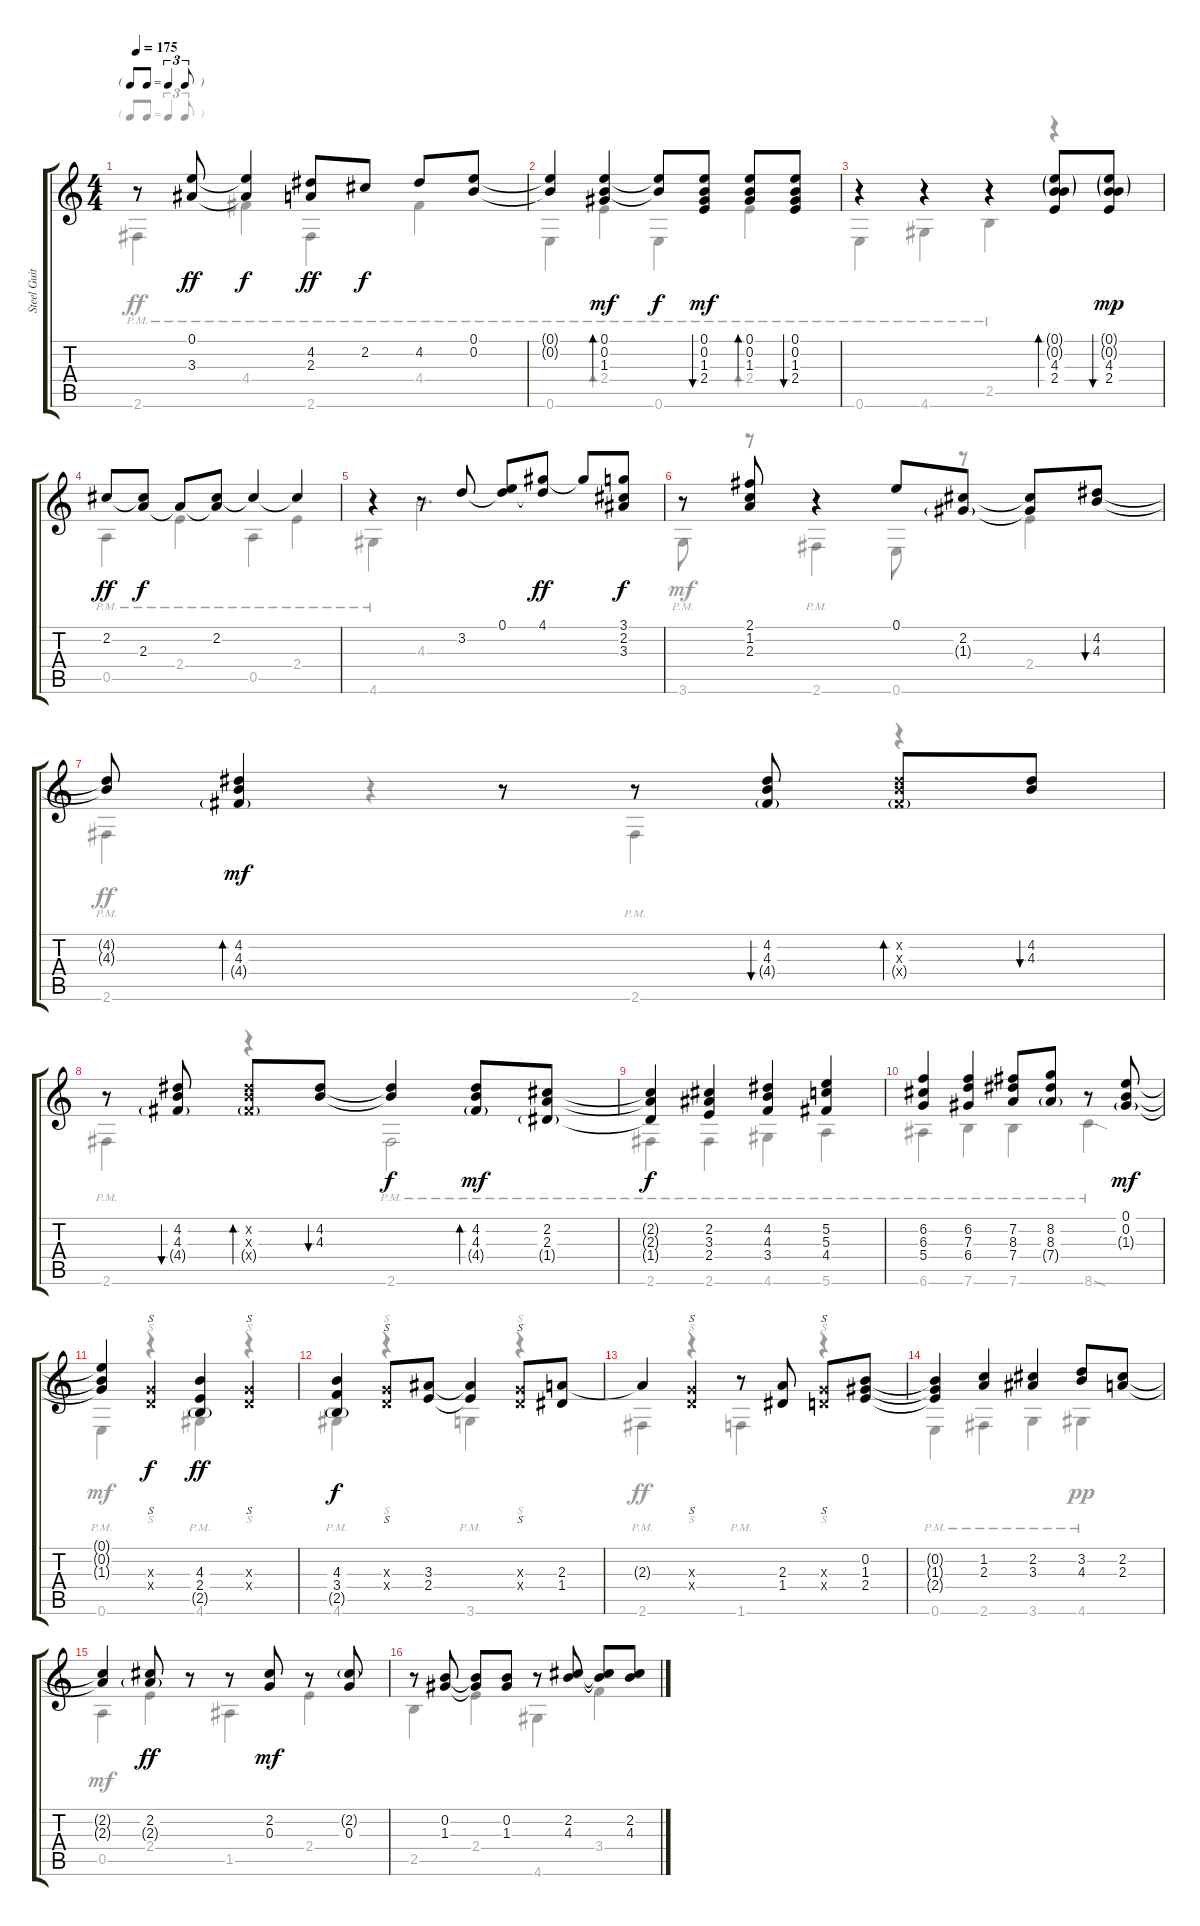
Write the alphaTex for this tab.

\track ("Steel Guitar" "Steel Guit") {instrument acousticguitarsteel}
\staff {score tabs}
\tuning (E4 B3 G3 D3 A2 E2) {hide}
\voice
\ts (4 4)
\tf triplet8th
\tempo 175
\clef g2
\ks c
r.8{dy f} (0.1 3.3).8{dy ff} (0.1{t} 3.3{t}).4{dy f} (4.2 2.3).8{dy ff} 2.2.8{dy f} 4.2.8 (0.1 0.2).8 |
(0.1{t} 0.2{t}).4 (0.1 0.2 1.3).4{bd 60 dy mf} (0.1{t} 0.2{t}).8{dy f} (0.1 0.2 1.3 2.4).8{bu 30 dy mf} (0.1 0.2 1.3).8{bd 60} (0.1 0.2 1.3 2.4).8{bu 30} |
r.4 r.4 r.4 (0.1{g} 0.2{g} 4.3 2.4).8{bd 30} (0.1{g} 0.2{g} 4.3 2.4).8{bu 30 dy mp} |
2.2.8{dy ff} (2.2{t} 2.3).8{dy f} 2.3{t}.8 (2.2 2.3{t}).8 2.2{t}.4 2.2{t}.4 |
r.4 r.8 3.2.8 (0.1 3.2{t}).8 (4.1 3.2{t}).8{dy ff} 4.1{t}.8 (3.1 2.2 3.3).8{dy f} |
r.8 (2.1 1.2 2.3).8 r.4 0.1.8 (2.2 1.3{g}).8 (2.2{t} 1.3{t}).8 (4.2 4.3).8{bu 30} |
(4.2{t} 4.3{t}).8 (4.2 4.3 4.4{g}).4{bd 30 dy mf} r.8 r.8 (4.2 4.3 4.4{g}).8{bu 30} (4.2{x} 4.3{x} 4.4{g x}).8{bd 30} (4.2 4.3).8{bu 30} |
r.8 (4.2 4.3 4.4{g}).8{bu 30} (4.2{x} 4.3{x} 4.4{g x}).8{bd 30} (4.2 4.3).8{bu 30} (4.2{t} 4.3{t}).4{dy f} (4.2 4.3 4.4{g}).8{bd 30 dy mf} (2.2 2.3 1.4{g}).8 |
(2.2{t} 2.3{t} 1.4{t}).4{dy f} (2.2 3.3 2.4).4 (4.2 4.3 3.4).4 (5.2 5.3 4.4).4 |
(6.2 6.3 5.4).4 (6.2 7.3 6.4).4 (7.2 8.3 7.4).8 (8.2 8.3 7.4{g}).8 r.8 (0.1 0.2 1.3{g}).8{dy mf} |
(0.1{t} 0.2{t} 1.3{t}).4 (0.3{x} 0.4{x}).4{s dy f} (4.3 2.4 2.5{g}).4{dy ff} (0.3{x} 0.4{x}).4{s} |
(4.3 3.4 2.5{g}).4{dy f} (0.3{x} 0.4{x}).8{s} (3.3 2.4).8 (3.3{t} 2.4{t}).4 (0.3{x} 0.4{x}).8{s} (2.3 1.4).8 |
2.3{t}.4 (0.3{x} 0.4{x}).4{s} r.8 (2.3 1.4).8 (0.3{x} 0.4{x}).8{s} (0.2 1.3 2.4).8 |
(0.2{t} 1.3{t} 2.4{t}).4 (1.2 2.3).4 (2.2 3.3).4 (3.2 4.3).8 (2.2 2.3).8 |
(2.2{t} 2.3{t}).4 (2.2 2.3{g}).8{dy ff} r.8 r.8 (2.2 0.3).8{dy mf} r.8 (2.2{g} 0.3).8 |
r.8 (0.2 1.3).8 (0.2{t} 1.3{t}).8 (0.2 1.3).8 r.8 (2.2 4.3).8 (2.2{t} 4.3{t}).8 (2.2 4.3).8
\voice
\clef g2
\ottava regular
\simile none
\ks c
2.6{pm}.4{dy ff} 4.4{pm}.4 2.6{pm}.4 4.4{pm}.4 |
0.6{pm}.4 2.4{pm}.4{bd 60} 0.6{pm}.4 2.4{pm}.4{bd 60} |
0.6{pm}.4 4.6{pm}.4 2.5{pm}.4 r.4 |
0.5{pm}.4 2.4{pm}.4 0.5{pm}.4 2.4{pm}.4 |
4.6{pm}.4 4.3.2{d} |
3.6{pm}.8{dy mf} r.8 2.6{pm}.4 0.6.8 r.8 2.4.4 |
2.6{pm}.4{dy ff} r.4 2.6{pm}.4 r.4 |
2.6{pm}.4 r.4 2.6{pm}.2 |
2.6{pm}.4 2.6{pm}.4 4.6{pm}.4 5.6{pm}.4 |
6.6{pm}.4 7.6{pm}.4 7.6{pm}.4 8.6{sod pm}.4 |
0.6{pm}.4{dy mf} r.4{s} 4.6{pm}.4{dy ff} r.4{s} |
4.6{pm}.4{dy f} r.4{s} 3.6{pm}.4 r.4{s} |
2.6{pm}.4{dy ff} r.4{s} 1.6{pm}.4 r.4{s} |
0.6{pm}.4 2.6{pm}.4 3.6{pm}.4 4.6{pm}.4{dy pp} |
0.5.4{dy mf} 2.4.4 1.5.4 2.4.4 |
2.5.4 2.4.4 4.6.4 3.4.4
